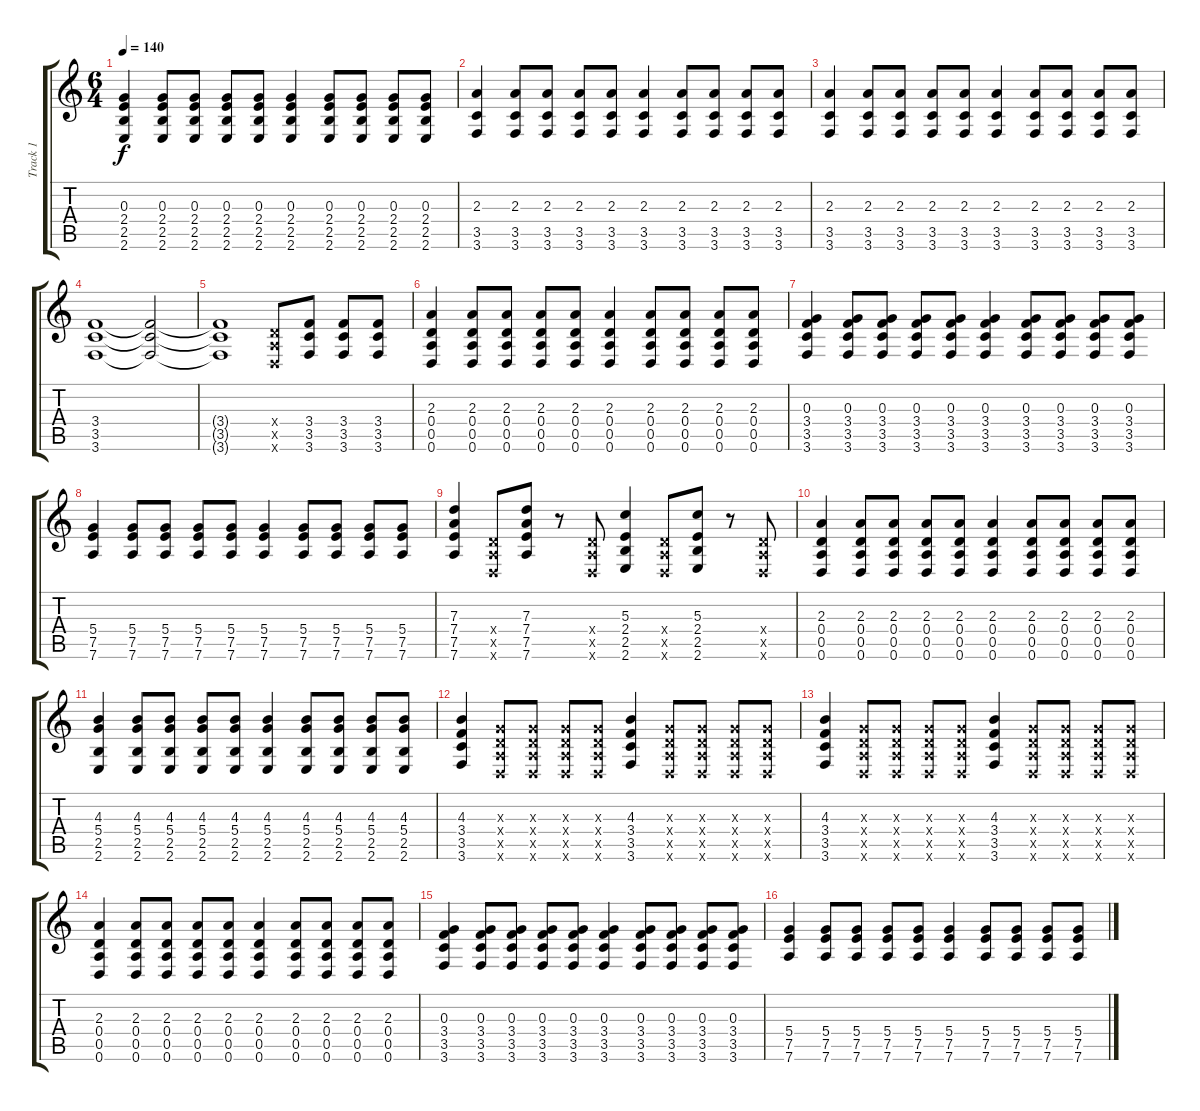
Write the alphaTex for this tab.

\track ("Track 1" "Track 1") {instrument acousticguitarsteel}
\staff {score tabs}
\tuning (E4 B3 G3 D3 A2 D2) {hide}
\ts (6 4)
\tempo 140
\clef g2
\ks c
(0.3 2.4 2.5 2.6).4{dy f} (0.3 2.4 2.5 2.6).8 (0.3 2.4 2.5 2.6).8 (0.3 2.4 2.5 2.6).8 (0.3 2.4 2.5 2.6).8 (0.3 2.4 2.5 2.6).4 (0.3 2.4 2.5 2.6).8 (0.3 2.4 2.5 2.6).8 (0.3 2.4 2.5 2.6).8 (0.3 2.4 2.5 2.6).8 |
(2.3 3.5 3.6).4 (2.3 3.5 3.6).8 (2.3 3.5 3.6).8 (2.3 3.5 3.6).8 (2.3 3.5 3.6).8 (2.3 3.5 3.6).4 (2.3 3.5 3.6).8 (2.3 3.5 3.6).8 (2.3 3.5 3.6).8 (2.3 3.5 3.6).8 |
(2.3 3.5 3.6).4 (2.3 3.5 3.6).8 (2.3 3.5 3.6).8 (2.3 3.5 3.6).8 (2.3 3.5 3.6).8 (2.3 3.5 3.6).4 (2.3 3.5 3.6).8 (2.3 3.5 3.6).8 (2.3 3.5 3.6).8 (2.3 3.5 3.6).8 |
(3.4 3.5 3.6).1 (3.4{t} 3.5{t} 3.6{t}).2 |
(3.4{t} 3.5{t} 3.6{t}).1 (0.4{x} 0.5{x} 0.6{x}).8 (3.4 3.5 3.6).8 (3.4 3.5 3.6).8 (3.4 3.5 3.6).8 |
(2.3 0.4 0.5 0.6).4 (2.3 0.4 0.5 0.6).8 (2.3 0.4 0.5 0.6).8 (2.3 0.4 0.5 0.6).8 (2.3 0.4 0.5 0.6).8 (2.3 0.4 0.5 0.6).4 (2.3 0.4 0.5 0.6).8 (2.3 0.4 0.5 0.6).8 (2.3 0.4 0.5 0.6).8 (2.3 0.4 0.5 0.6).8 |
(0.3 3.4 3.5 3.6).4 (0.3 3.4 3.5 3.6).8 (0.3 3.4 3.5 3.6).8 (0.3 3.4 3.5 3.6).8 (0.3 3.4 3.5 3.6).8 (0.3 3.4 3.5 3.6).4 (0.3 3.4 3.5 3.6).8 (0.3 3.4 3.5 3.6).8 (0.3 3.4 3.5 3.6).8 (0.3 3.4 3.5 3.6).8 |
(5.4 7.5 7.6).4 (5.4 7.5 7.6).8 (5.4 7.5 7.6).8 (5.4 7.5 7.6).8 (5.4 7.5 7.6).8 (5.4 7.5 7.6).4 (5.4 7.5 7.6).8 (5.4 7.5 7.6).8 (5.4 7.5 7.6).8 (5.4 7.5 7.6).8 |
(7.3 7.4 7.5 7.6).4 (0.4{x} 0.5{x} 0.6{x}).8 (7.3 7.4 7.5 7.6).8 r.8 (0.4{x} 0.5{x} 0.6{x}).8 (5.3 2.4 2.5 2.6).4 (0.4{x} 0.5{x} 0.6{x}).8 (5.3 2.4 2.5 2.6).8 r.8 (0.4{x} 0.5{x} 0.6{x}).8 |
(2.3 0.4 0.5 0.6).4 (2.3 0.4 0.5 0.6).8 (2.3 0.4 0.5 0.6).8 (2.3 0.4 0.5 0.6).8 (2.3 0.4 0.5 0.6).8 (2.3 0.4 0.5 0.6).4 (2.3 0.4 0.5 0.6).8 (2.3 0.4 0.5 0.6).8 (2.3 0.4 0.5 0.6).8 (2.3 0.4 0.5 0.6).8 |
(4.3 5.4 2.5 2.6).4 (4.3 5.4 2.5 2.6).8 (4.3 5.4 2.5 2.6).8 (4.3 5.4 2.5 2.6).8 (4.3 5.4 2.5 2.6).8 (4.3 5.4 2.5 2.6).4 (4.3 5.4 2.5 2.6).8 (4.3 5.4 2.5 2.6).8 (4.3 5.4 2.5 2.6).8 (4.3 5.4 2.5 2.6).8 |
(4.3 3.4 3.5 3.6).4 (0.3{x} 0.4{x} 0.5{x} 0.6{x}).8 (0.3{x} 0.4{x} 0.5{x} 0.6{x}).8 (0.3{x} 0.4{x} 0.5{x} 0.6{x}).8 (0.3{x} 0.4{x} 0.5{x} 0.6{x}).8 (4.3 3.4 3.5 3.6).4 (0.3{x} 0.4{x} 0.5{x} 0.6{x}).8 (0.3{x} 0.4{x} 0.5{x} 0.6{x}).8 (0.3{x} 0.4{x} 0.5{x} 0.6{x}).8 (0.3{x} 0.4{x} 0.5{x} 0.6{x}).8 |
(4.3 3.4 3.5 3.6).4 (0.3{x} 0.4{x} 0.5{x} 0.6{x}).8 (0.3{x} 0.4{x} 0.5{x} 0.6{x}).8 (0.3{x} 0.4{x} 0.5{x} 0.6{x}).8 (0.3{x} 0.4{x} 0.5{x} 0.6{x}).8 (4.3 3.4 3.5 3.6).4 (0.3{x} 0.4{x} 0.5{x} 0.6{x}).8 (0.3{x} 0.4{x} 0.5{x} 0.6{x}).8 (0.3{x} 0.4{x} 0.5{x} 0.6{x}).8 (0.3{x} 0.4{x} 0.5{x} 0.6{x}).8 |
(2.3 0.4 0.5 0.6).4 (2.3 0.4 0.5 0.6).8 (2.3 0.4 0.5 0.6).8 (2.3 0.4 0.5 0.6).8 (2.3 0.4 0.5 0.6).8 (2.3 0.4 0.5 0.6).4 (2.3 0.4 0.5 0.6).8 (2.3 0.4 0.5 0.6).8 (2.3 0.4 0.5 0.6).8 (2.3 0.4 0.5 0.6).8 |
(0.3 3.4 3.5 3.6).4 (0.3 3.4 3.5 3.6).8 (0.3 3.4 3.5 3.6).8 (0.3 3.4 3.5 3.6).8 (0.3 3.4 3.5 3.6).8 (0.3 3.4 3.5 3.6).4 (0.3 3.4 3.5 3.6).8 (0.3 3.4 3.5 3.6).8 (0.3 3.4 3.5 3.6).8 (0.3 3.4 3.5 3.6).8 |
(5.4 7.5 7.6).4 (5.4 7.5 7.6).8 (5.4 7.5 7.6).8 (5.4 7.5 7.6).8 (5.4 7.5 7.6).8 (5.4 7.5 7.6).4 (5.4 7.5 7.6).8 (5.4 7.5 7.6).8 (5.4 7.5 7.6).8 (5.4 7.5 7.6).8
